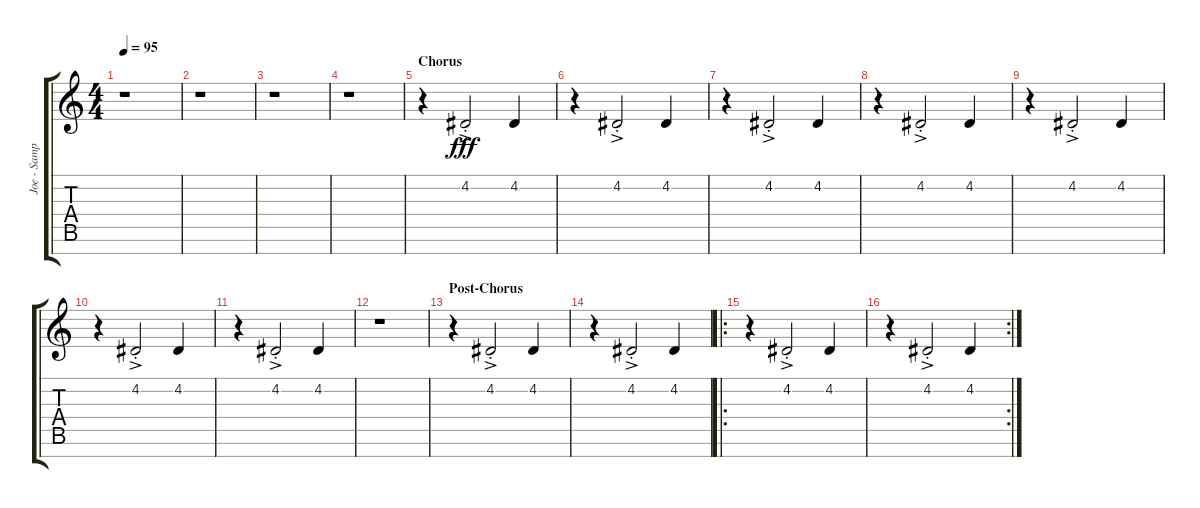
\track ("Joe - Samples" "Joe - Samp") {instrument breathnoise}
\staff {score tabs}
\tuning (E4 B3 G3 D3 A2 E2 B1) {hide}
\ts (4 4)
\tempo 95
\clef g2
\ks c
r.1{dy fff} |
r.1 |
r.1 |
r.1 |
\section ("" "Chorus")
r.4 4.2{ac st}.2 4.2.4 |
r.4 4.2{ac st}.2 4.2.4 |
r.4 4.2{ac st}.2 4.2.4 |
r.4 4.2{ac st}.2 4.2.4 |
r.4 4.2{ac st}.2 4.2.4 |
r.4 4.2{ac st}.2 4.2.4 |
r.4 4.2{ac st}.2 4.2.4 |
r.1 |
\section ("" "Post-Chorus")
r.4 4.2{ac st}.2 4.2.4 |
r.4 4.2{ac st}.2 4.2.4 |
\ro
r.4 4.2{ac st}.2 4.2.4 |
\rc 2
r.4 4.2{ac st}.2 4.2.4
